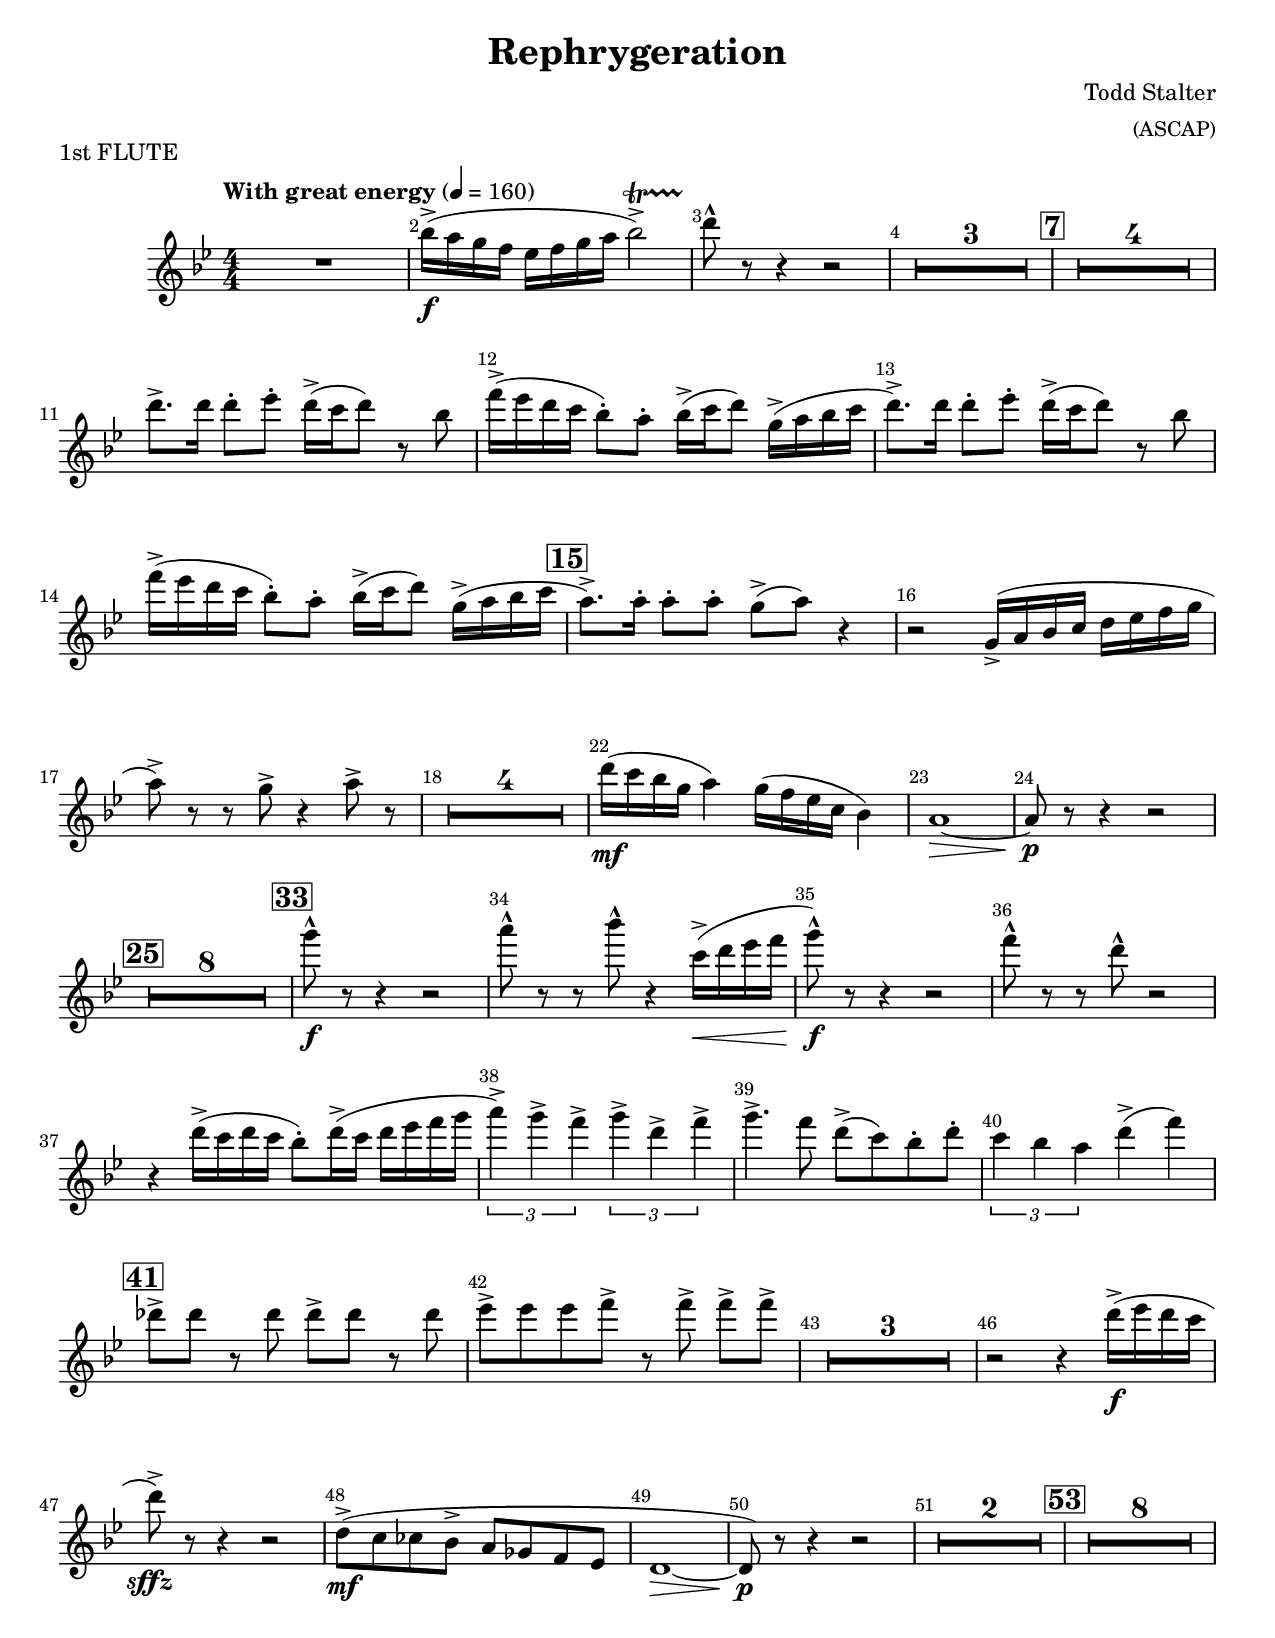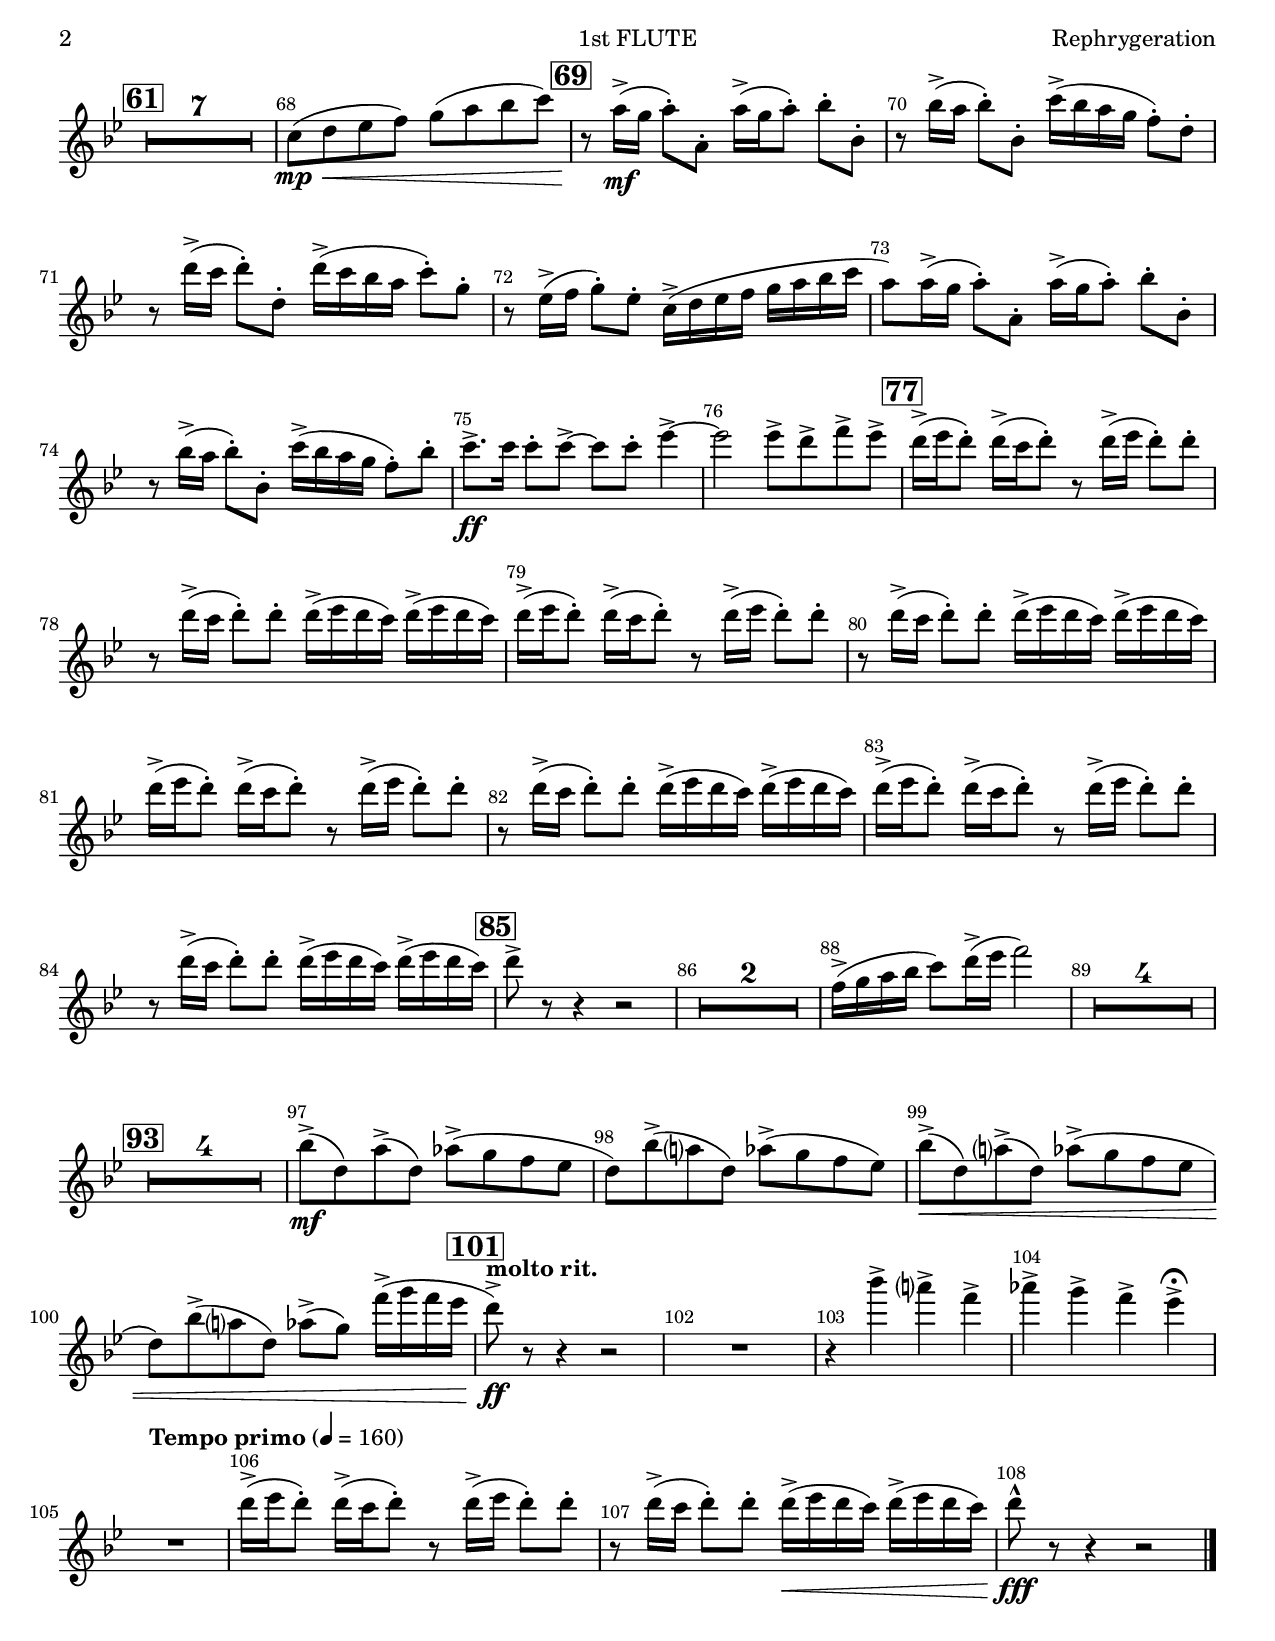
\version "2.19.82"
\language "english"

\version "2.19.82"
\language "english"

\header {
  title = "Rephrygeration"
  composer = \markup \right-column {
    "Todd Stalter"
    \smaller "(ASCAP)"
  }
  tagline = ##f
}

\paper {
  #(set-paper-size "ansi a")
  oddHeaderMarkup = \markup \fill-line {
    \on-the-fly #print-page-number-check-first
    \fromproperty #'header:title
    \on-the-fly #print-page-number-check-first
    \fromproperty #'header:piece
    \on-the-fly #print-page-number-check-first
    \fromproperty #'page:page-number-string
  }
  evenHeaderMarkup = \markup \fill-line {
    \on-the-fly #print-page-number-check-first
    \fromproperty #'page:page-number-string
    \on-the-fly #print-page-number-check-first
    \fromproperty #'header:piece
    \fromproperty #'header:title
  }
}

rehearsalMark = {
  \once \override Score.BarNumber.break-visibility = ##(#f #f #f)
  \mark \default
}

scoreOutline = {
  \compressFullBarRests
  \override MultiMeasureRest.expand-limit = #1
  \set Score.markFormatter = #format-mark-box-barnumbers
  \override Score.BarNumber.break-visibility = #end-of-line-invisible
  \context Score \applyContext #(set-bar-number-visibility 1)
  \numericTimeSignature

  \time 4/4
  \key bf \major
  \tempo "With great energy" 4 = 160
  s1*6

  %%% m. 7 %%%
  \rehearsalMark
  | s1*8

  %%% m. 15 %%%
  \rehearsalMark
  | s1*10

  %%% m. 25 %%%
  \rehearsalMark
  | s1*8

  %%% m. 33 %%%
  \rehearsalMark
  | s1*8

  %%% m. 41 %%%
  \rehearsalMark
  | s1*12

  %%% m. 53 %%%
  \rehearsalMark
  | s1*8

  %%% m. 61 %%%
  \rehearsalMark
  | s1*8

  %%% m. 69 %%%
  \rehearsalMark
  | s1*8

  %%% m. 77 %%%
  \rehearsalMark
  | s1*8

  %%% m. 85 %%%
  \rehearsalMark
  | s1*8

  %%% m. 93 %%%
  \rehearsalMark
  | s1*8

  %%% m. 101
  \rehearsalMark
  \tempo "molto rit."
  | s1*3

  % m. 104
  |
  s2

  s4
  s4\fermata

  % m. 105
  \tempo "Tempo primo" 4 = 160
  | s1*4

  \bar "|."
}


\header {
  piece = "1st FLUTE"
}

partFluteOne = \relative c''' {
  R1*1



  |
  % m. 2
  bf16->(\f a16 g16 f16
  ef16 f16 g16 a16
  bf2->)\startTrillSpan

  |
  % m. 3
  d8-^\stopTrillSpan r8
  r4
  r2

  |
  % m. 4, 5, 6, 7, 8, 9, 10
  R1*7
  |
  % m. 11
  d8.-> d16
  d8-. ef8-.
  d16->( c16 d8)
  r8 bf8
  |
  % m. 12
  f'16->( ef16 d16 c16
  bf8-.) a8-.
  bf16->( c16 d8)
  g,16->( a16 bf16 c16
  |
  % m. 13
  d8.->) d16
  d8-. ef8-.
  d16->( c16 d8)
  r8 bf8
  |
  % m. 14
  f'16->( ef16 d16 c16
  bf8-.) a8-.
  bf16->( c16 d8)
  g,16->( a16 bf16 c16
  |
  % m. 15
  a8.->) a16-.
  a8-. a8-.
  g8->( a8)
  r4
  |
  % m. 16
  r2

  g,16->( a16 bf16 c16
  d16 ef16 f16 g16
  |
  % m. 17
  a8->) r8
  r8 g8->
  r4
  a8-> r8
  |
  % m. 18, 19, 20, 21
  R1*4
  |
  % m. 22
  d16(\mf c16 bf16 g16
  a4)
  g16( f16 ef16 c16
  bf4)
  |
  % m. 23
  a1~\>



  |
  % m. 24
  a8\p r8
  r4
  r2

  |
  % m. 25, 26, 27, 28, 29, 30, 31, 32
  R1*8
  |
  % m. 33
  g''8-^\f r8
  r4
  r2

  |
  % m. 34
  a8-^ r8
  r8 bf8-^
  r4
  c,16->(\< d16 ef16 f16
  |
  % m. 35
  g8-^)\f r8
  r4
  r2

  |
  % m. 36
  f8-^ r8
  r8 d8-^
  r2

  |
  % m. 37
  r4
  d16->( c16 d16 c16
  bf8-.) d16->( c16
  d16 ef16 f16 g16
  |
  % m. 38
  \tuplet 3/2 { a4->) g4->
    f4-> }
  \tuplet 3/2 { g4-> d4->
    f4-> }
  |
  % m. 39
  g4.->
    f8
  d8->( c8)
  bf8-. d8-.
  |
  % m. 40
  \tuplet 3/2 { c4 bf4
    a4 }
  d4->( f4)
  |
  % m. 41
  df8-> df8
  r8 df8\noBeam
  df8-> df8
  r8 df8
  |
  % m. 42
  ef8-> ef8
  ef8 f8->
  r8 f8->\noBeam
  f8-> f8->
  |
  % m. 43, 44, 45
  R1*3
  |
  % m. 46
  r2

  r4
  d16->(\f ef16 d16 c16
  |
  % m. 47
  d8->)_\markup \center-align { \dynamic sffz } r8
  r4
  r2

  |
  % m. 48
  d,8->(\mf c8
  cf8 bf8->
  a8 gf8
  f8 ef8
  |
  % m. 49
  d1~\>



  |
  % m. 50
  d8)\p r8
  r4
  r2

  |
  % m. 51, 52, 53, 54, 55, 56, 57, 58, 59, 60
  R1*10\pageBreak
  |
  % m. 61, 62, 63, 64, 65, 66, 67
  R1*7
  |
  % m. 68
  c'8(\mp\< d8
  ef8 f8)
  g8( a8
  bf8 c8)
  |
  % m. 69
  r8\! a16->(\mf g16
  a8-.) a,8-.
  a'16->( g16 a8-.)
  bf8-. bf,8-.
  |
  % m. 70
  r8 bf'16->( a16
  bf8-.) bf,8-.
  c'16->( bf16 a16 g16
  f8-.) d8-.
  |
  % m. 71
  r8 d'16->( c16
  d8-.) d,8-.
  d'16->( c16 bf16 a16
  c8-.) g8-.
  |
  % m. 72
  r8 ef16->( f16
  g8-.) ef8-.
  c16->( d16 ef16 f16
  g16 a16 bf16 c16
  |
  % m. 73
  a8) a16->( g16
  a8-.) a,8-.
  a'16->( g16 a8-.)
  bf8-. bf,8-.
  |
  % m. 74
  r8 bf'16->( a16
  bf8-.) bf,8-.
  c'16->( bf16 a16 g16
  f8-.) bf8-.
  |
  % m. 75
  c8.->\ff c16
  c8-. c8->~
  c8 c8-.
  ef4->~
  |
  % m. 76
  ef2

  ef8-> d8->
  f8-> ef8->
  |
  % m. 77
  d16->( ef16 d8-.)
  d16->( c16 d8-.)
  r8 d16->( ef16
  d8-.) d8-.
  |
  % m. 78
  r8 d16->( c16
  d8-.) d8-.
  d16->( ef16 d16 c16)
  d16->( ef16 d16 c16)
  |
  % m. 79
  d16->( ef16 d8-.)
  d16->( c16 d8-.)
  r8 d16->( ef16
  d8-.) d8-.
  |
  % m. 80
  r8 d16->( c16
  d8-.) d8-.
  d16->( ef16 d16 c16)
  d16->( ef16 d16 c16)
  |
  % m. 81
  d16->( ef16 d8-.)
  d16->( c16 d8-.)
  r8 d16->( ef16
  d8-.) d8-.
  |
  % m. 82
  r8 d16->( c16
  d8-.) d8-.
  d16->( ef16 d16 c16)
  d16->( ef16 d16 c16)
  |
  % m. 83
  d16->( ef16 d8-.)
  d16->( c16 d8-.)
  r8 d16->( ef16
  d8-.) d8-.
  |
  % m. 84
  r8 d16->( c16
  d8-.) d8-.
  d16->( ef16 d16 c16)
  d16->( ef16 d16 c16)
  |
  % m. 85
  d8-> r8
  r4
  r2

  |
  % m. 86, 87
  R1*2
  |
  % m. 88
  f,16->( g16 a16 bf16
  c8) d16->( ef16
  f2)

  |
  % m. 89, 90, 91, 92, 93, 94, 95, 96
  R1*8
  |
  % m. 97
  bf,8->(\mf d,8)
  a'8->( d,8)
  af'8->( g8
  f8 ef8
  |
  % m. 98
  d8) bf'8->(
  a?8 d,8)
  af'8->( g8
  f8 ef8)
  |
  % m. 99
  bf'8->(\< d,8)
  a'?8->( d,8)
  af'8->( g8
  f8 ef8
  |
  % m. 100
  d8) bf'8->(
  a?8 d,8)
  af'8->( g8)
  f'16->( g16 f16 ef16
  |
  % m. 101
  d8->)\ff r8
  r4
  r2

  |
  % m. 102
  R1*1



  |
  % m. 103
  r4
  bf'4->
  a?4->
  f4->
  |
  % m. 104
  af4->
  g4->
  f4->
  ef4->
  |
  % m. 105
  R1*1



  |
  % m. 106
  d16->( ef16 d8-.)
  d16->( c16 d8-.)
  r8 d16->( ef16
  d8-.) d8-.
  |
  % m. 107
  r8 d16->( c16
  d8-.) d8-.
  d16->(\< ef16 d16 c16)
  d16->( ef16 d16 c16)
  |
  % m. 108
  d8-^\fff r8
  r4
  r2

}

\new Voice {
  << \scoreOutline \partFluteOne >>
}
